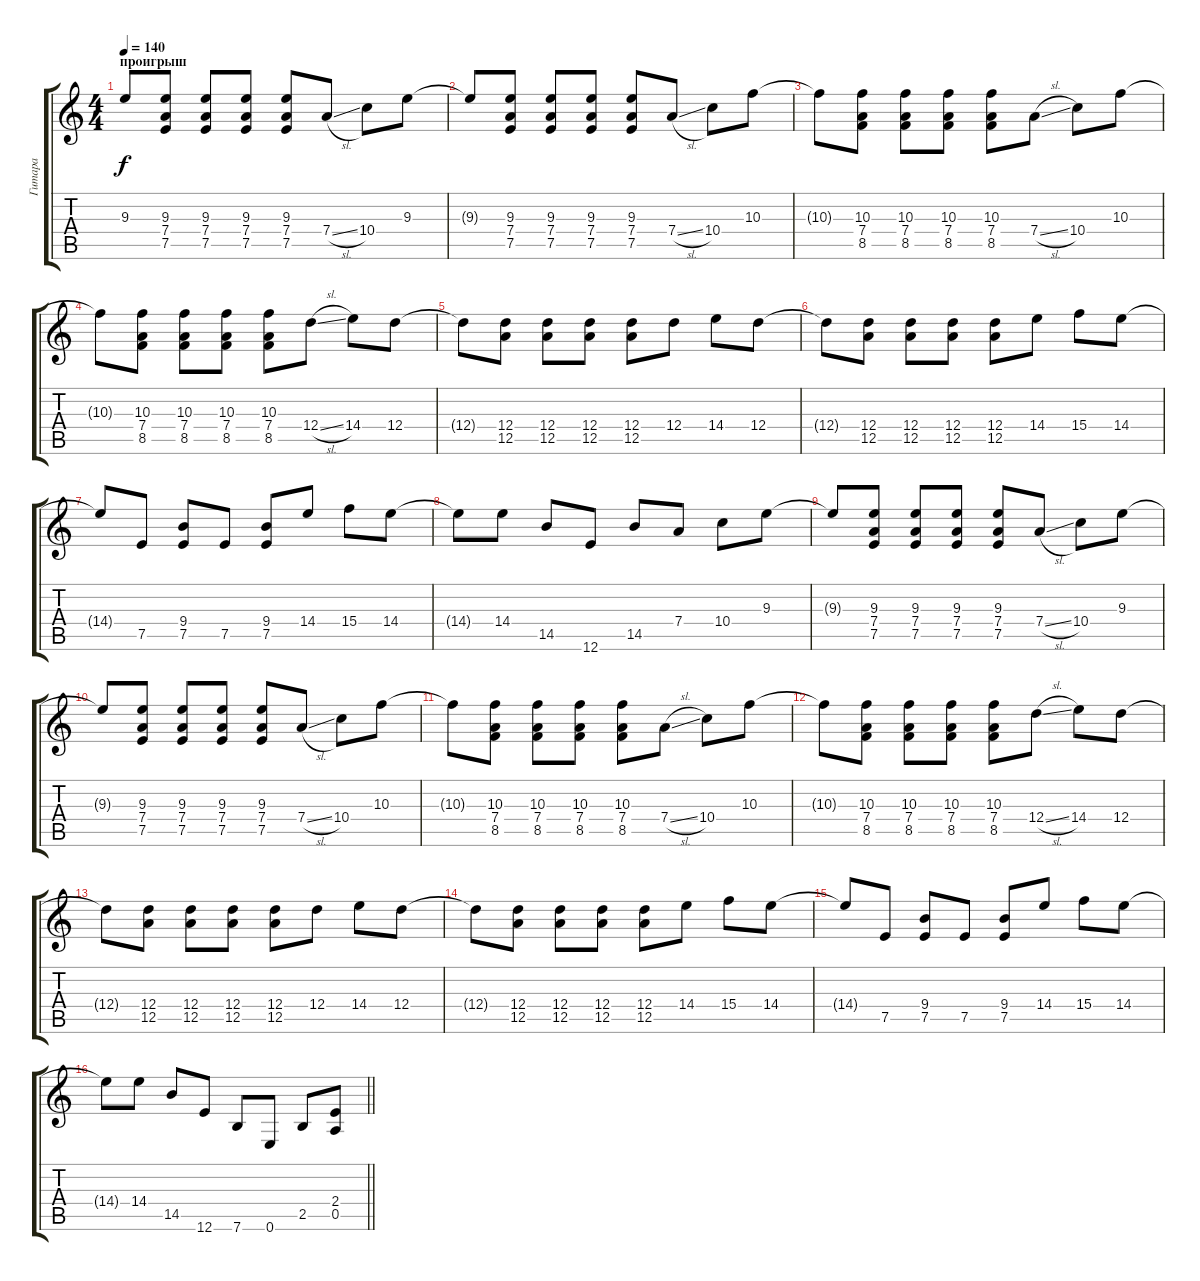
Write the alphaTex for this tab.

\track ("Гитара" "Гитара") {instrument distortionguitar}
\staff {score tabs}
\tuning (E4 B3 G3 D3 A2 E2) {hide}
\ts (4 4)
\section ("" "проигрыш")
\tempo 140
\clef g2
\ks c
9.3{t}.8{dy f} (9.3 7.4 7.5).8 (9.3 7.4 7.5).8 (9.3 7.4 7.5).8 (9.3 7.4 7.5).8 7.4{sl}.8 10.4.8 9.3.8 |
9.3{t}.8 (9.3 7.4 7.5).8 (9.3 7.4 7.5).8 (9.3 7.4 7.5).8 (9.3 7.4 7.5).8 7.4{sl}.8 10.4.8 10.3.8 |
10.3{t}.8 (10.3 7.4 8.5).8 (10.3 7.4 8.5).8 (10.3 7.4 8.5).8 (10.3 7.4 8.5).8 7.4{sl}.8 10.4.8 10.3.8 |
10.3{t}.8 (10.3 7.4 8.5).8 (10.3 7.4 8.5).8 (10.3 7.4 8.5).8 (10.3 7.4 8.5).8 12.4{sl}.8 14.4.8 12.4.8 |
12.4{t}.8 (12.4 12.5).8 (12.4 12.5).8 (12.4 12.5).8 (12.4 12.5).8 12.4.8 14.4.8 12.4.8 |
12.4{t}.8 (12.4 12.5).8 (12.4 12.5).8 (12.4 12.5).8 (12.4 12.5).8 14.4.8 15.4.8 14.4.8 |
14.4{t}.8 7.5.8 (9.4 7.5).8 7.5.8 (9.4 7.5).8 14.4.8 15.4.8 14.4.8 |
14.4{t}.8 14.4.8 14.5.8 12.6.8 14.5.8 7.4.8 10.4.8 9.3.8 |
9.3{t}.8 (9.3 7.4 7.5).8 (9.3 7.4 7.5).8 (9.3 7.4 7.5).8 (9.3 7.4 7.5).8 7.4{sl}.8 10.4.8 9.3.8 |
9.3{t}.8 (9.3 7.4 7.5).8 (9.3 7.4 7.5).8 (9.3 7.4 7.5).8 (9.3 7.4 7.5).8 7.4{sl}.8 10.4.8 10.3.8 |
10.3{t}.8 (10.3 7.4 8.5).8 (10.3 7.4 8.5).8 (10.3 7.4 8.5).8 (10.3 7.4 8.5).8 7.4{sl}.8 10.4.8 10.3.8 |
10.3{t}.8 (10.3 7.4 8.5).8 (10.3 7.4 8.5).8 (10.3 7.4 8.5).8 (10.3 7.4 8.5).8 12.4{sl}.8 14.4.8 12.4.8 |
12.4{t}.8 (12.4 12.5).8 (12.4 12.5).8 (12.4 12.5).8 (12.4 12.5).8 12.4.8 14.4.8 12.4.8 |
12.4{t}.8 (12.4 12.5).8 (12.4 12.5).8 (12.4 12.5).8 (12.4 12.5).8 14.4.8 15.4.8 14.4.8 |
14.4{t}.8 7.5.8 (9.4 7.5).8 7.5.8 (9.4 7.5).8 14.4.8 15.4.8 14.4.8 |
\barLineRight lightlight
14.4{t}.8 14.4.8 14.5.8 12.6.8 7.6.8 0.6.8 2.5.8 (2.4 0.5).8
